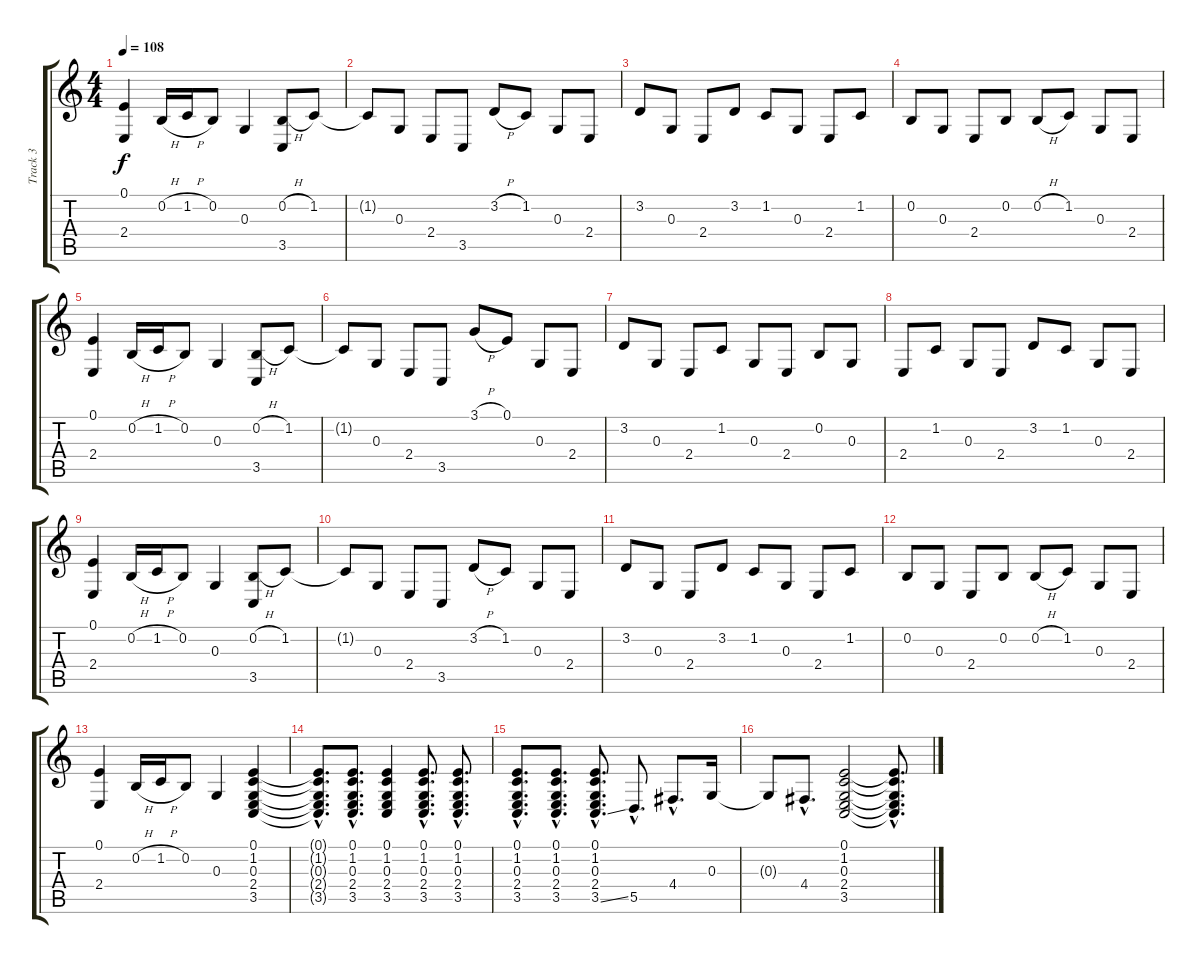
\track ("Track 3" "Track 3") {instrument stringensemble1}
\staff {score tabs}
\tuning (E4 B3 G3 D3 A2 E2) {hide}
\ts (4 4)
\tempo 108
\clef g2
\ks c
(0.1 2.4).4{dy f} 0.2{h}.16 1.2{h}.16 0.2.8 0.3.4 (0.2{h} 3.5).8 1.2.8 |
1.2{t}.8 0.3.8 2.4.8 3.5.8 3.2{h}.8 1.2.8 0.3.8 2.4.8 |
3.2.8 0.3.8 2.4.8 3.2.8 1.2.8 0.3.8 2.4.8 1.2.8 |
0.2.8 0.3.8 2.4.8 0.2.8 0.2{h}.8 1.2.8 0.3.8 2.4.8 |
(0.1 2.4).4 0.2{h}.16 1.2{h}.16 0.2.8 0.3.4 (0.2{h} 3.5).8 1.2.8 |
1.2{t}.8 0.3.8 2.4.8 3.5.8 3.1{h}.8 0.1.8 0.3.8 2.4.8 |
3.2.8 0.3.8 2.4.8 1.2.8 0.3.8 2.4.8 0.2.8 0.3.8 |
2.4.8 1.2.8 0.3.8 2.4.8 3.2.8 1.2.8 0.3.8 2.4.8 |
(0.1 2.4).4 0.2{h}.16 1.2{h}.16 0.2.8 0.3.4 (0.2{h} 3.5).8 1.2.8 |
1.2{t}.8 0.3.8 2.4.8 3.5.8 3.2{h}.8 1.2.8 0.3.8 2.4.8 |
3.2.8 0.3.8 2.4.8 3.2.8 1.2.8 0.3.8 2.4.8 1.2.8 |
0.2.8 0.3.8 2.4.8 0.2.8 0.2{h}.8 1.2.8 0.3.8 2.4.8 |
(0.1 2.4).4 0.2{h}.16 1.2{h}.16 0.2.8 0.3.4 (0.1 1.2 0.3 2.4 3.5).4 |
(0.1{hac t} 1.2{hac t} 0.3{hac t} 2.4{hac t} 3.5{hac t}).8{d} (0.1{hac} 1.2{hac} 0.3{hac} 2.4{hac} 3.5{hac}).8{d} (0.1 1.2 0.3 2.4 3.5).4 (0.1{hac} 1.2{hac} 0.3{hac} 2.4{hac} 3.5{hac}).8{d} (0.1{hac} 1.2{hac} 0.3{hac} 2.4{hac} 3.5{hac}).8{d} |
(0.1{hac} 1.2{hac} 0.3{hac} 2.4{hac} 3.5{hac}).8{d} (0.1{hac} 1.2{hac} 0.3{hac} 2.4{hac} 3.5{hac}).8{d} (0.1{hac} 1.2{hac} 0.3{hac} 2.4{hac} 3.5{ss hac}).8{d} 5.5{hac}.8{d} 4.4{hac}.8{d} 0.3.16 |
0.3{t}.8 4.4{hac}.8{d} (0.1 1.2 0.3 2.4 3.5).2 (0.1{hac t} 1.2{hac t} 0.3{hac t} 2.4{hac t} 3.5{hac t}).8{d}
